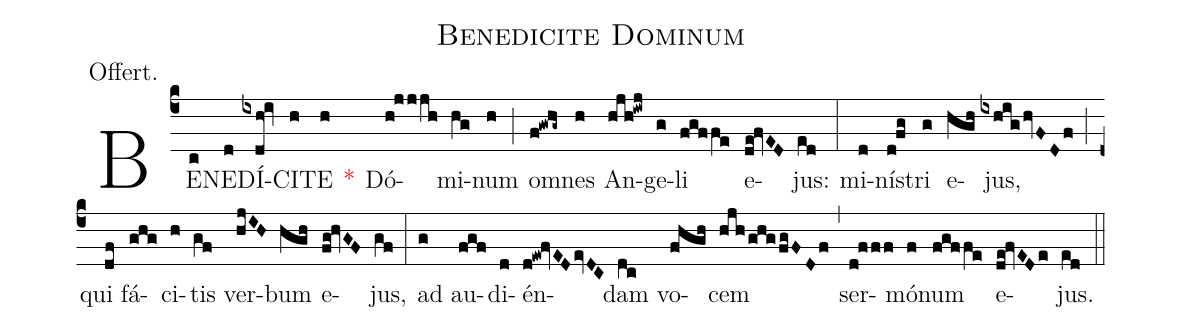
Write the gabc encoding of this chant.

name:Benedicite Dominum;
annotation:Offert.;
mode:I.;
office-part:Offertory;
%%
(c4) BE(c)NE(d)DÍ(ixdh!iv)CI(h)TE(h) <v>\red{*}</v>() Dó(h!jjjh)mi(hg)num(h) (;) o(f!gwhg~)mnes(h) An(hjh!iwj)ge(g)li(fgffe) e(de!fvED)jus:(ed) (:) mi(d)ní(d!fg)stri(g) e(hgh)jus,(ixhighvFDf) (;) qui(df) fá(ghg)ci(h)tis(gf) ver(hjIH)bum(hgh) e(fg!hvGF)jus,(gf) (:) ad(g) au(fgf)di(d)én(d!ew!fvEDevDC)dam(dc) vo(fhgh)cem(hjh/ghg/fgFDf) (,) ser(d!fff)mó(f)num(fgffe) e(de!fvEDe)jus.(ed) (::)
